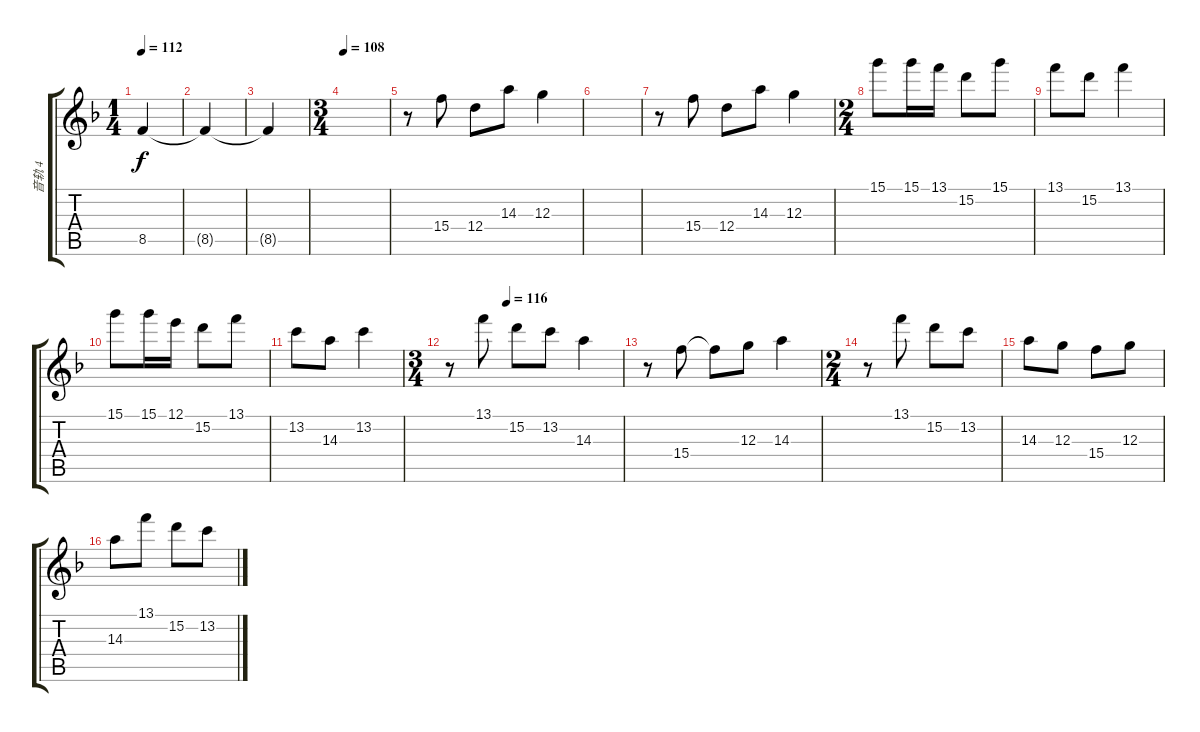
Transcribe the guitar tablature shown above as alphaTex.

\track ("音轨 4" "音轨 4") {instrument acousticguitarsteel}
\staff {score tabs}
\tuning (E4 B3 G3 D3 A2 E2) {hide}
\ts (1 4)
\tempo 112
\clef g2
\ks f
8.5.4{dy f} |
8.5{t}.4 |
8.5{t}.4 |
\ts (3 4)
\tempo 108
|
r.8 15.4.8 12.4.8 14.3.8 12.3.4 |
|
r.8 15.4.8 12.4.8 14.3.8 12.3.4 |
\ts (2 4)
15.1.8 15.1.16 13.1.16 15.2.8 15.1.8 |
13.1.8 15.2.8 13.1.4 |
15.1.8 15.1.16 12.1.16 15.2.8 13.1.8 |
13.2.8 14.3.8 13.2.4 |
\ts (3 4)
\tempo (116 0.3333333333333333)
r.8 13.1.8 15.2.8 13.2.8 14.3.4 |
r.8 15.4.8 15.4{t}.8 12.3.8 14.3.4 |
\ts (2 4)
r.8 13.1.8 15.2.8 13.2.8 |
14.3.8 12.3.8 15.4.8 12.3.8 |
14.3.8 13.1.8 15.2.8 13.2.8
